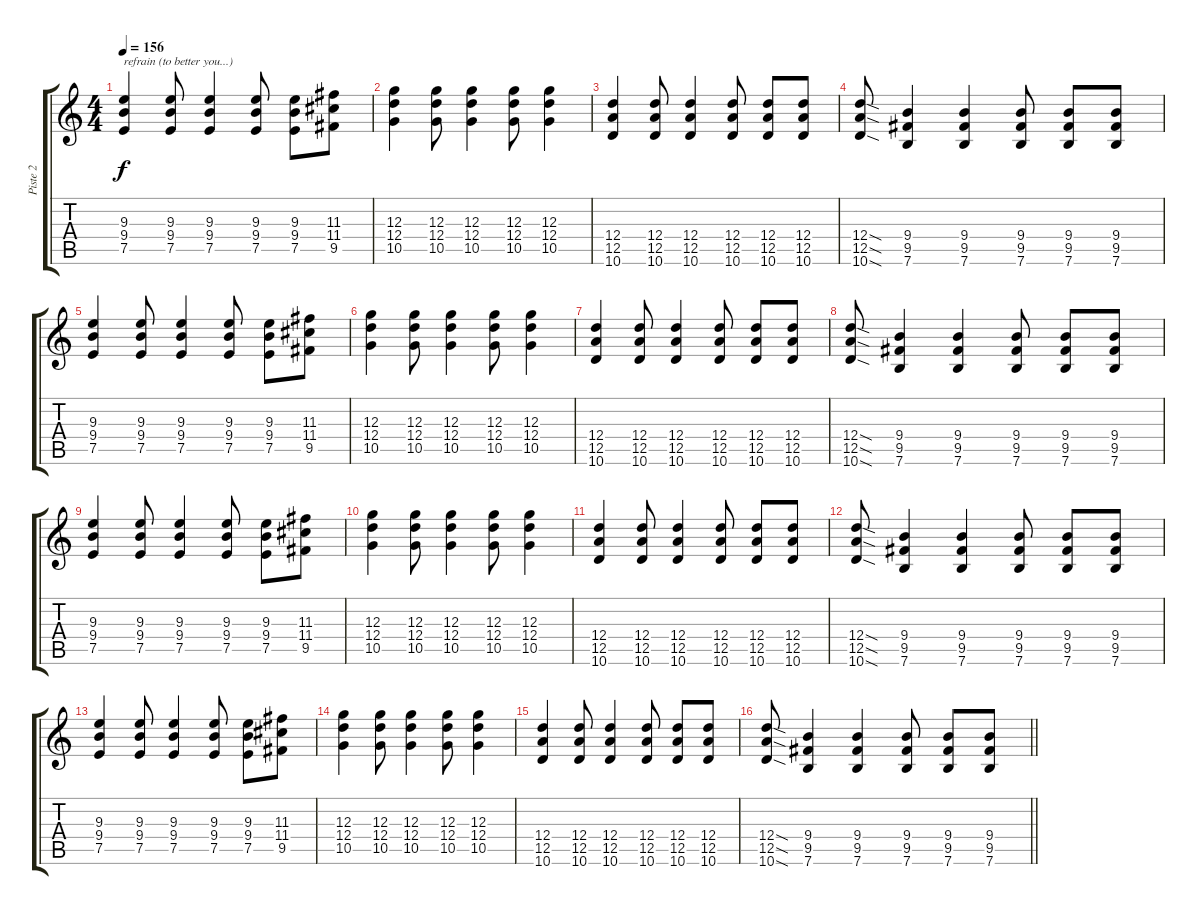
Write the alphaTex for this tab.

\track ("Piste 2" "Piste 2") {instrument overdrivenguitar}
\staff {score tabs}
\tuning (E4 B3 G3 D3 A2 E2) {hide}
\ts (4 4)
\tempo 156
\clef g2
\ks c
(9.3 9.4 7.5).4{txt "refrain (to better you...)" dy f} (9.3 9.4 7.5).8 (9.3 9.4 7.5).4 (9.3 9.4 7.5).8 (9.3 9.4 7.5).8 (11.3 11.4 9.5).8 |
(12.3 12.4 10.5).4 (12.3 12.4 10.5).8 (12.3 12.4 10.5).4 (12.3 12.4 10.5).8 (12.3 12.4 10.5).4 |
(12.4 12.5 10.6).4 (12.4 12.5 10.6).8 (12.4 12.5 10.6).4 (12.4 12.5 10.6).8 (12.4 12.5 10.6).8 (12.4 12.5 10.6).8 |
(12.4{sod} 12.5{sod} 10.6{sod}).8 (9.4 9.5 7.6).4 (9.4 9.5 7.6).4 (9.4 9.5 7.6).8 (9.4 9.5 7.6).8 (9.4 9.5 7.6).8 |
(9.3 9.4 7.5).4 (9.3 9.4 7.5).8 (9.3 9.4 7.5).4 (9.3 9.4 7.5).8 (9.3 9.4 7.5).8 (11.3 11.4 9.5).8 |
(12.3 12.4 10.5).4 (12.3 12.4 10.5).8 (12.3 12.4 10.5).4 (12.3 12.4 10.5).8 (12.3 12.4 10.5).4 |
(12.4 12.5 10.6).4 (12.4 12.5 10.6).8 (12.4 12.5 10.6).4 (12.4 12.5 10.6).8 (12.4 12.5 10.6).8 (12.4 12.5 10.6).8 |
(12.4{sod} 12.5{sod} 10.6{sod}).8 (9.4 9.5 7.6).4 (9.4 9.5 7.6).4 (9.4 9.5 7.6).8 (9.4 9.5 7.6).8 (9.4 9.5 7.6).8 |
(9.3 9.4 7.5).4 (9.3 9.4 7.5).8 (9.3 9.4 7.5).4 (9.3 9.4 7.5).8 (9.3 9.4 7.5).8 (11.3 11.4 9.5).8 |
(12.3 12.4 10.5).4 (12.3 12.4 10.5).8 (12.3 12.4 10.5).4 (12.3 12.4 10.5).8 (12.3 12.4 10.5).4 |
(12.4 12.5 10.6).4 (12.4 12.5 10.6).8 (12.4 12.5 10.6).4 (12.4 12.5 10.6).8 (12.4 12.5 10.6).8 (12.4 12.5 10.6).8 |
(12.4{sod} 12.5{sod} 10.6{sod}).8 (9.4 9.5 7.6).4 (9.4 9.5 7.6).4 (9.4 9.5 7.6).8 (9.4 9.5 7.6).8 (9.4 9.5 7.6).8 |
(9.3 9.4 7.5).4 (9.3 9.4 7.5).8 (9.3 9.4 7.5).4 (9.3 9.4 7.5).8 (9.3 9.4 7.5).8 (11.3 11.4 9.5).8 |
(12.3 12.4 10.5).4 (12.3 12.4 10.5).8 (12.3 12.4 10.5).4 (12.3 12.4 10.5).8 (12.3 12.4 10.5).4 |
(12.4 12.5 10.6).4 (12.4 12.5 10.6).8 (12.4 12.5 10.6).4 (12.4 12.5 10.6).8 (12.4 12.5 10.6).8 (12.4 12.5 10.6).8 |
\barLineRight lightlight
(12.4{sod} 12.5{sod} 10.6{sod}).8 (9.4 9.5 7.6).4 (9.4 9.5 7.6).4 (9.4 9.5 7.6).8 (9.4 9.5 7.6).8 (9.4 9.5 7.6).8
